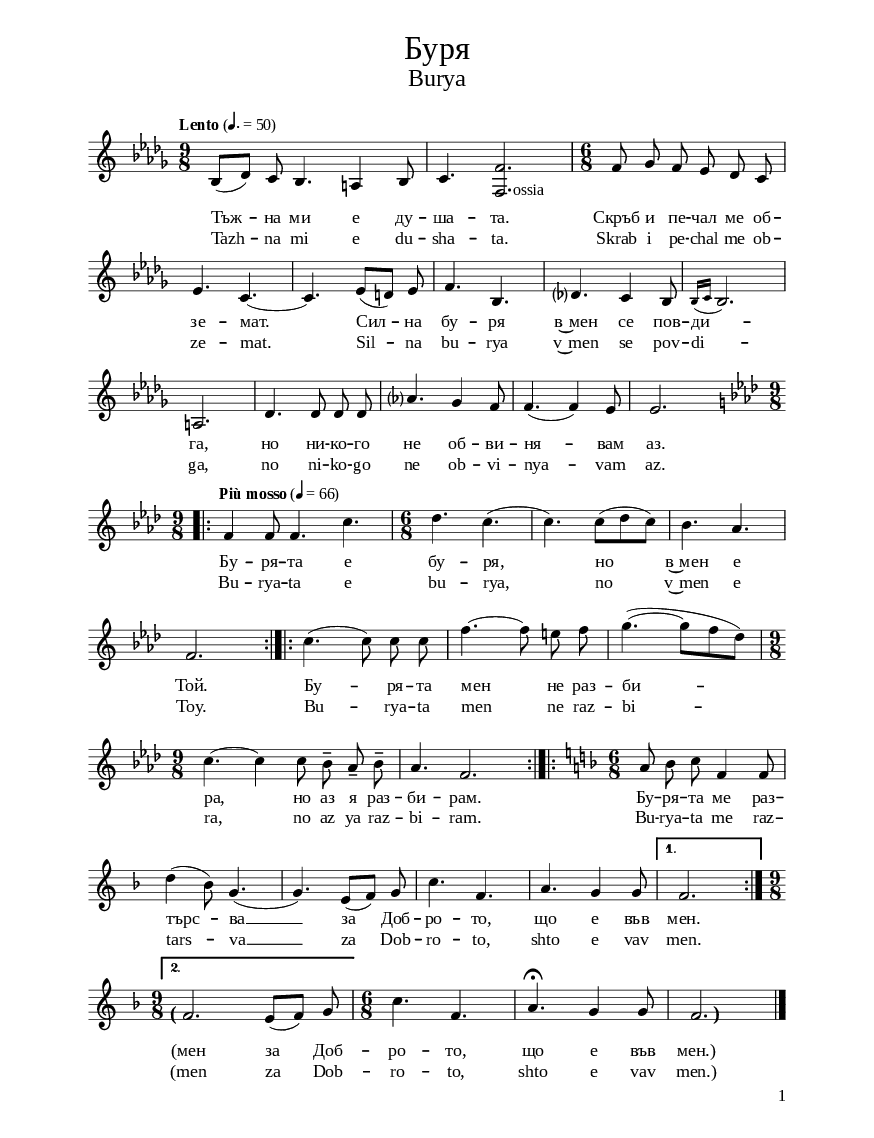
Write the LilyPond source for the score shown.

\version "2.24.0"

\include "include/globals.ily"

\bookpart {
  \include "include/bookpart-paper.ily"
  \score {
    \include "include/score-layout.ily"

    \new Voice \relative c' {
      \clef treble
      \key des \major
      \time 9/8
      \tempoFunc "Lento" 4. "50"
      \autoBeamOff
      bes8 ( [  des8 ) ]  c8  bes4. a4  bes8 |
      \override TextScript.extra-offset = #'(2.5 . 2)
      c4. < f, f' >2.-\markup { ossia } | % 4
      \time 6/8
      f'8  ges8  f8  es8  des8
      c8 \break | % 5
      es4.  c4. ~ | % 6
      c4.  es8 ( [  d8 ) ]  es8 | % 7
      f4.  bes,4. | % 8
      des?4.  c4  bes8 | % 9
      \acciaccatura {  bes16[c16] }  bes2.
      \break |
      a2. | % 11
      des4.  des8  des8  des8 | % 12
      as'?4.  ges4  f8 | % 13
      f4. ( f4 ) es8 | % 14
      es2. | \bar "||" \break

      \key as \major \time 9/8 | % 15

      \bar ".|:" \tempoFunc "            Più mosso" 4 "66" f4  f8  f4.  c'4. | % 16

      \time 6/8 des4.  c4.( | % 17
      c4. ) c8 ( [ des8  c8 ) ]
      bes4.  as4. | \break% 18
      f2.
      | % 19
      \bar ":|.|:" c'4. ( c8 ) c8  c8 |
      f4. ~  f8  e8  f8 | % 21

      g4. ( ~  g8 [  f8 des8 ) ] \time 9/8 \break | % 22
      c4. ~  c4  c8 bes8 --  as8 --  bes8 -- |
      as4. f2. | \bar ":|.|:"  \key f \major
      \repeat volta 2 {

        \time 6/8 | % 25

        a8  bes8  c8 f,4  f8 \break |  d'4 (   bes8 )

        g4.  ( | g4.  )

        e8 ( [  f8 ])  g8
        | % 27

        c4.  f,4. |  a4.  g4  g8 |
      }  \alternative {
        {f2. | }

        {
          \time 9/8

          \once \override TextScript.extra-offset = #'(-1.8 . 2.5)
          f2.-\markup \bold \fontsize #+2 {"("} e8 [(f8)]

          g8 |
        }


      }
      \time 6/8 c4. f,4. | a4. \fermata g4 g8 |
      \once \override TextScript.extra-offset = #'(3 . 2.5)

      f2.-\markup \bold \fontsize #+2 {")"} \bar "|."
    }

    \addlyrics {
      Тъж -- на ми е ду -- ша -- та.
      Скръб и пе -- чал ме об -- зе --
      мат.  Сил -- на бу -- ря
      в~мен се пов --  ди -- га,
      но ни -- ко -- го не об -- ви -- ня
      -- вам аз. Бу -- ря -- та е бу -- ря,
      но   в~мен е Той. Бу --
      ря -- та мен  не раз -- би --
      ра,  но аз я раз -- би
      -- рам. Бу -- ря -- та ме раз --
      търс  -- ва __ за  Доб -- ро --
      то, що е във мен. "(мен" за  Доб -- ро --
      то, що е във "мен.)"
    }

    \addlyrics {
      Tazh -- na mi e du -- sha -- ta.
      Skrab i pe -- chal me ob -- ze --
      mat.  Sil -- na bu -- rya
      v~men se pov --  di -- ga,
      no ni -- ko -- go ne ob -- vi -- nya
      -- vam az. Bu -- rya -- ta e bu -- rya,
      no   v~men e Toy. Bu --
      rya -- ta men  ne raz -- bi --
      ra,  no az ya raz -- bi
      -- ram. Bu -- rya -- ta me raz --
      tars  -- va __ za  Dob -- ro --
      to, shto e vav men. "(men" za  Dob -- ro --
      to, shto e vav "men.)"
    }

    \header {
      title = \titleFunc "Буря" "Burya"
    }

    \midi{}

  } % score



  % include foreign translation(s) of the song
  \version "2.24.0"

\markup \fill-line { \fontsize #deTitleFontSize "Sturm" }
\markup \null
\markup \null
\markup \fontsize #deCoupletFontSize {
  \hspace #14
  \override #`(baseline-skip . ,deCoupletBaselineSkip)

  \column {
    \line { " " Trauerig ist meine Seele. }
   
   \line { " " Trauer und Kummer überkommen mich. }

   \line { " " Ein starker Sturm erhebt sich in mir, }

   \line { " "  aber ich klage niemanden an.}

   \line { " " Der Sturm ist ein Sturm, aber Er ist in mir. }

   \line { " " Der Sturm versteht mich nicht, }

 \line { " " ich aber verstehe ihn. }

   \line { " " Der Sturm schüttelt mich durch, }

   \line { " " für das Gute, das in mir ist. }

  }
}


} % bookpart
